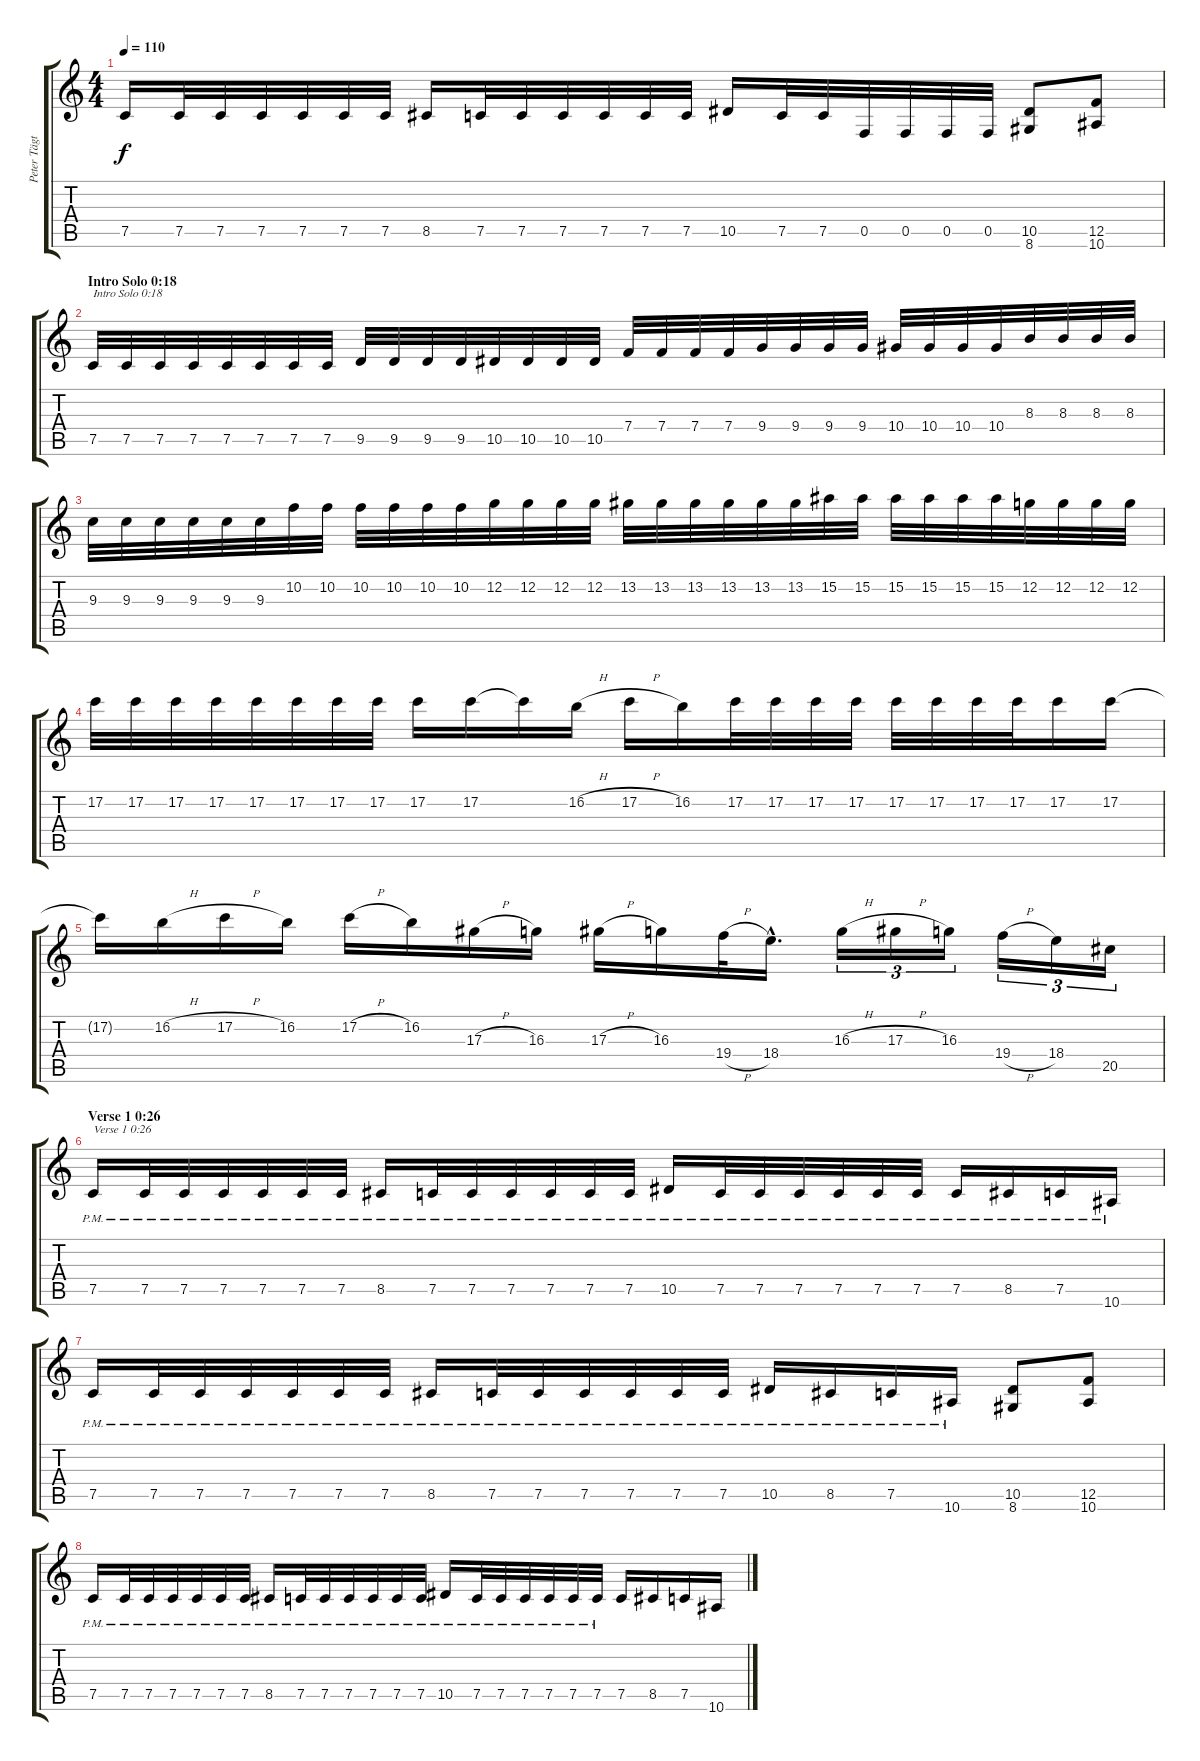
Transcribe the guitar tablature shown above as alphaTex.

\track ("Peter Tägtgren (Lead)" "Peter Tägt") {instrument overdrivenguitar}
\staff {score tabs}
\tuning (C4 G3 Eb3 Bb2 F2 C2) {hide}
\ts (4 4)
\tempo 110
\clef g2
\ks c
7.5.16{dy f} 7.5.32 7.5.32 7.5.32 7.5.32 7.5.32 7.5.32 8.5.16 7.5.32 7.5.32 7.5.32 7.5.32 7.5.32 7.5.32 10.5.16 7.5.32 7.5.32 0.5.32 0.5.32 0.5.32 0.5.32 (10.5 8.6).8 (12.5 10.6).8 |
\section ("" "Intro Solo 0:18")
7.5.32{txt "Intro Solo 0:18"} 7.5.32 7.5.32 7.5.32 7.5.32 7.5.32 7.5.32 7.5.32 9.5.32 9.5.32 9.5.32 9.5.32 10.5.32 10.5.32 10.5.32 10.5.32 7.4.32 7.4.32 7.4.32 7.4.32 9.4.32 9.4.32 9.4.32 9.4.32 10.4.32 10.4.32 10.4.32 10.4.32 8.3.32 8.3.32 8.3.32 8.3.32 |
9.3.32 9.3.32 9.3.32 9.3.32 9.3.32 9.3.32 10.2.32 10.2.32 10.2.32 10.2.32 10.2.32 10.2.32 12.2.32 12.2.32 12.2.32 12.2.32 13.2.32 13.2.32 13.2.32 13.2.32 13.2.32 13.2.32 15.2.32 15.2.32 15.2.32 15.2.32 15.2.32 15.2.32 12.2.32 12.2.32 12.2.32 12.2.32 |
17.2.32 17.2.32 17.2.32 17.2.32 17.2.32 17.2.32 17.2.32 17.2.32 17.2.16 17.2.16 17.2{t}.16 16.2{h}.16 17.2{h}.16 16.2.16 17.2.32 17.2.32 17.2.32 17.2.32 17.2.32 17.2.32 17.2.32 17.2.32 17.2.16 17.2.16 |
17.2{t}.16 16.2{h}.16 17.2{h}.16 16.2.16 17.2{h}.16 16.2.16 17.3{h}.16 16.3.16 17.3{h}.16 16.3.16 19.4{h}.32 18.4{hac}.16{d} 16.3{h}.16{tu (3 2)} 17.3{h}.16{tu (3 2)} 16.3.16{tu (3 2)} 19.4{h}.16{tu (3 2)} 18.4.16{tu (3 2)} 20.5.16{tu (3 2)} |
\section ("" "Verse 1 0:26")
7.5{pm}.16{txt "Verse 1 0:26"} 7.5{pm}.32 7.5{pm}.32 7.5{pm}.32 7.5{pm}.32 7.5{pm}.32 7.5{pm}.32 8.5{pm}.16 7.5{pm}.32 7.5{pm}.32 7.5{pm}.32 7.5{pm}.32 7.5{pm}.32 7.5{pm}.32 10.5{pm}.16 7.5{pm}.32 7.5{pm}.32 7.5{pm}.32 7.5{pm}.32 7.5{pm}.32 7.5{pm}.32 7.5{pm}.16 8.5{pm}.16 7.5{pm}.16 10.6{pm}.16 |
7.5{pm}.16 7.5{pm}.32 7.5{pm}.32 7.5{pm}.32 7.5{pm}.32 7.5{pm}.32 7.5{pm}.32 8.5{pm}.16 7.5{pm}.32 7.5{pm}.32 7.5{pm}.32 7.5{pm}.32 7.5{pm}.32 7.5{pm}.32 10.5{pm}.16 8.5{pm}.16 7.5{pm}.16 10.6{pm}.16 (10.5 8.6).8 (12.5 10.6).8 |
7.5{pm}.16 7.5{pm}.32 7.5{pm}.32 7.5{pm}.32 7.5{pm}.32 7.5{pm}.32 7.5{pm}.32 8.5{pm}.16 7.5{pm}.32 7.5{pm}.32 7.5{pm}.32 7.5{pm}.32 7.5{pm}.32 7.5{pm}.32 10.5{pm}.16 7.5{pm}.32 7.5{pm}.32 7.5{pm}.32 7.5{pm}.32 7.5{pm}.32 7.5{pm}.32 7.5.16 8.5.16 7.5.16 10.6.16
